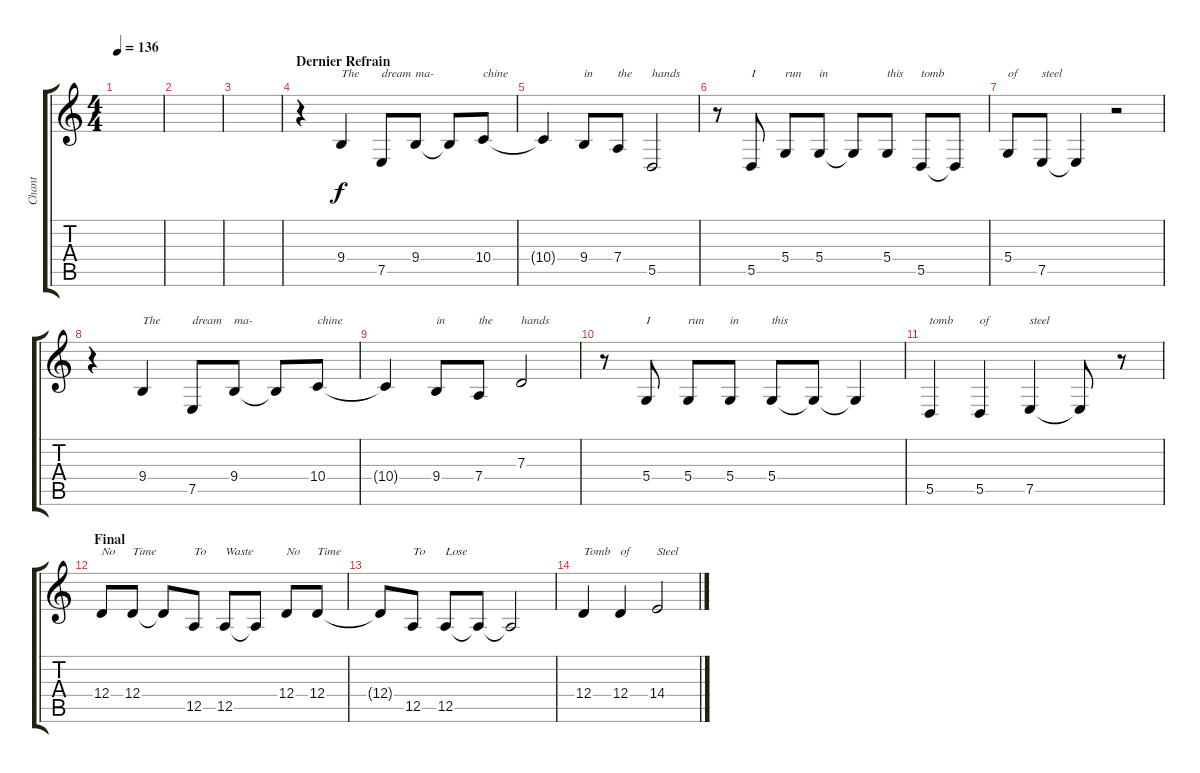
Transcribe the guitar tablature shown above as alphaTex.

\track ("Chant" "Chant") {instrument electricgrandpiano}
\staff {score tabs}
\tuning (E4 B3 G3 D3 A2 E2) {hide}
\ts (4 4)
\tempo 136
\clef g2
\ks c
|
|
|
\section ("" "Dernier Refrain")
r.4 9.4.4{txt "The"} 7.5.8{txt "dream"} 9.4.8{txt "ma-"} 9.4{t}.8 10.4.8{txt "chine"} |
10.4{t}.4 9.4.8{txt "in"} 7.4.8{txt "the"} 5.5.2{txt "hands"} |
r.8 5.5.8{txt "I"} 5.4.8{txt "run"} 5.4.8{txt "in"} 5.4{t}.8 5.4.8{txt "this"} 5.5.8{txt "tomb"} 5.5{t}.8 |
5.4.8{txt "of"} 7.5.8{txt "steel"} 7.5{t}.4 r.2 |
r.4 9.4.4{txt "The"} 7.5.8{txt "dream"} 9.4.8{txt "ma-"} 9.4{t}.8 10.4.8{txt "chine"} |
10.4{t}.4 9.4.8{txt "in"} 7.4.8{txt "the"} 7.3.2{txt "hands"} |
r.8 5.4.8{txt "I"} 5.4.8{txt "run"} 5.4.8{txt "in"} 5.4.8{txt "this"} 5.4{t}.8 5.4{t}.4 |
5.5.4{txt "tomb"} 5.5.4{txt "of"} 7.5.4{txt "steel"} 7.5{t}.8 r.8 |
\section ("" "Final")
12.4.8{txt "No"} 12.4.8{txt "Time"} 12.4{t}.8 12.5.8{txt "To"} 12.5.8{txt "Waste"} 12.5{t}.8 12.4.8{txt "No"} 12.4.8{txt "Time"} |
12.4{t}.8 12.5.8{txt "To"} 12.5.8{txt "Lose"} 12.5{t}.8 12.5{t}.2 |
12.4.4{txt "Tomb"} 12.4.4{txt "of"} 14.4.2{txt "Steel"}
